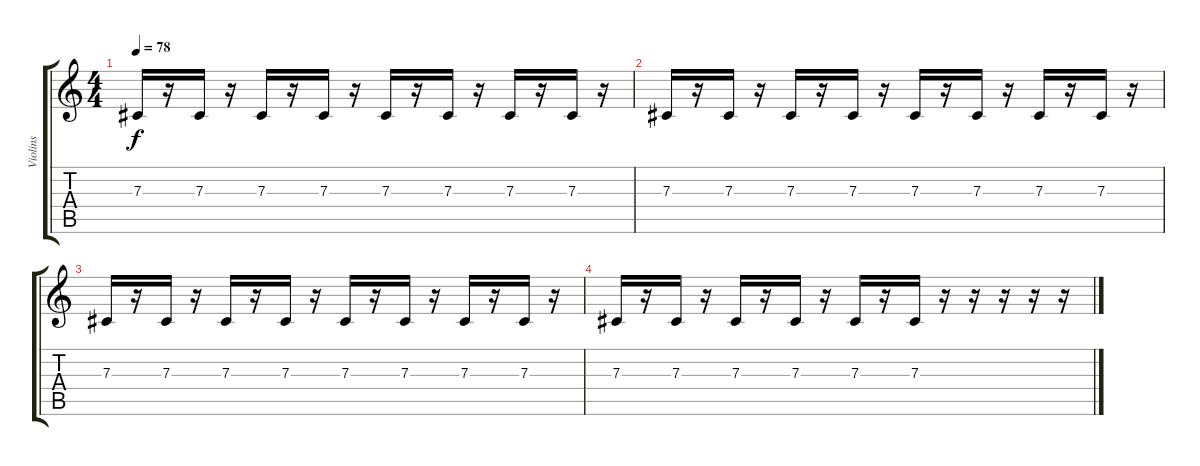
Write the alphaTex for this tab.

\track ("Violins" "Violins") {instrument violin}
\staff {score tabs}
\tuning (Eb4 Bb3 Gb3 Db3 Ab2 Db2) {hide}
\ts (4 4)
\tempo 78
\clef g2
\ks c
7.3.16{dy f instrument violin} r.16 7.3.16 r.16 7.3.16 r.16 7.3.16 r.16 7.3.16 r.16 7.3.16 r.16 7.3.16 r.16 7.3.16 r.16 |
7.3.16 r.16 7.3.16 r.16 7.3.16 r.16 7.3.16 r.16 7.3.16 r.16 7.3.16 r.16 7.3.16 r.16 7.3.16 r.16 |
7.3.16 r.16 7.3.16 r.16 7.3.16 r.16 7.3.16 r.16 7.3.16 r.16 7.3.16 r.16 7.3.16 r.16 7.3.16 r.16 |
7.3.16 r.16 7.3.16 r.16 7.3.16 r.16 7.3.16 r.16 7.3.16 r.16 7.3.16 r.16 r.16 r.16 r.16 r.16
